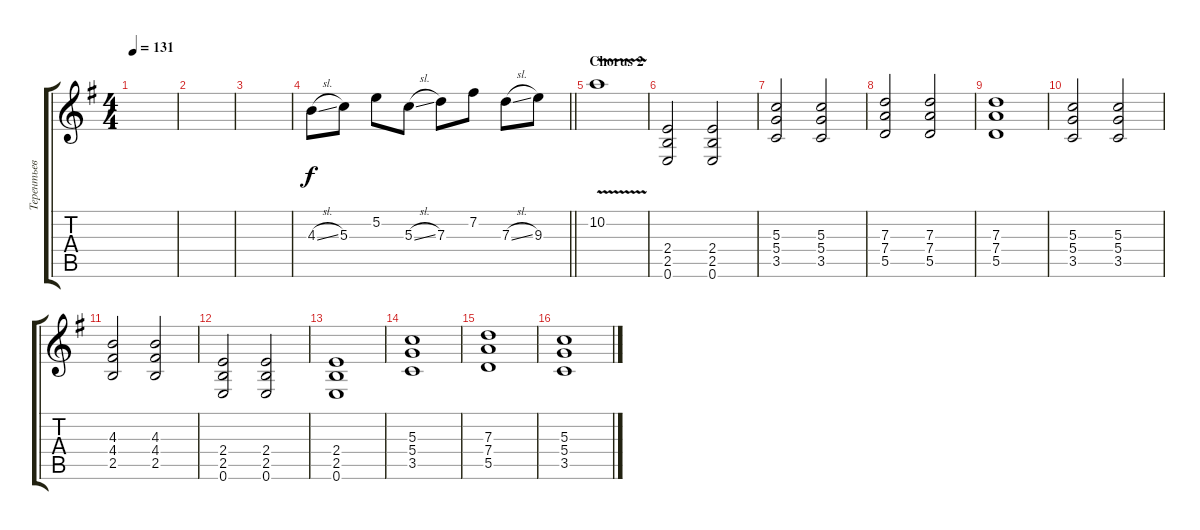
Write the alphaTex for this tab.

\track ("Терентьев" "Терентьев") {instrument distortionguitar}
\staff {score tabs}
\tuning (E4 B3 G3 D3 A2 E2) {hide}
\ts (4 4)
\tempo 131
\clef g2
\ks g
|
|
|
\barLineRight lightlight
4.3{sl}.8 5.3.8 5.2.8 5.3{sl}.8 7.3.8 7.2.8 7.3{sl}.8 9.3.8 |
\section ("" "Chorus 2")
10.2{v}.1 |
(2.4 2.5 0.6).2 (2.4 2.5 0.6).2 |
(5.3 5.4 3.5).2 (5.3 5.4 3.5).2 |
(7.3 7.4 5.5).2 (7.3 7.4 5.5).2 |
(7.3 7.4 5.5).1 |
(5.3 5.4 3.5).2 (5.3 5.4 3.5).2 |
(4.3 4.4 2.5).2 (4.3 4.4 2.5).2 |
(2.4 2.5 0.6).2 (2.4 2.5 0.6).2 |
(2.4 2.5 0.6).1 |
(5.3 5.4 3.5).1 |
(7.3 7.4 5.5).1 |
(5.3 5.4 3.5).1
